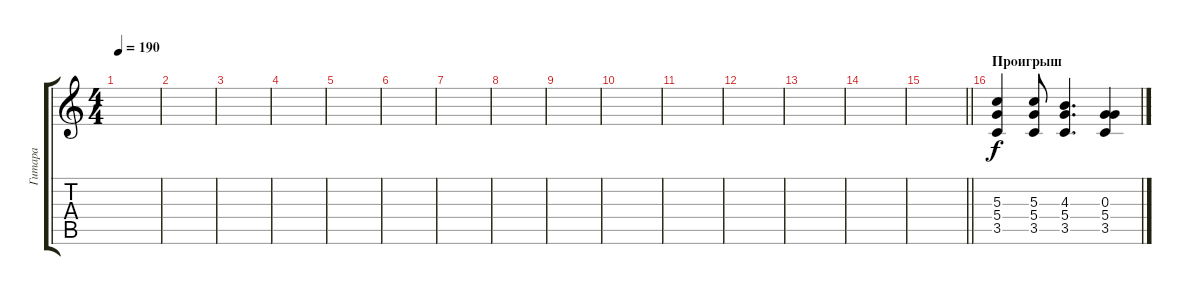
\track ("Гитара" "Гитара") {instrument distortionguitar}
\staff {score tabs}
\tuning (E4 B3 G3 D3 A2 E2) {hide}
\ts (4 4)
\tempo 190
\clef g2
\ks c
|
|
|
|
|
|
|
|
|
|
|
|
|
|
\barLineRight lightlight
|
\section ("" "Проигрыш")
(5.3 5.4 3.5).4 (5.3 5.4 3.5).8 (4.3 5.4 3.5).4{d} (0.3 5.4 3.5).4
